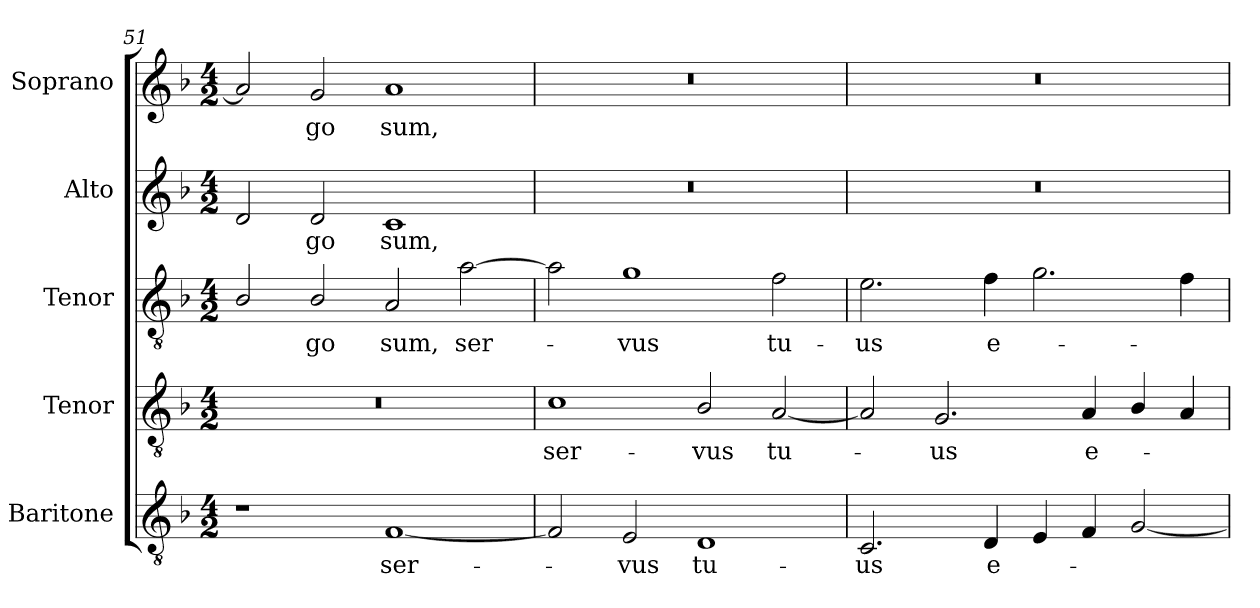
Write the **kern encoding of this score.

**kern	**text	**kern	**text	**kern	**text	**kern	**text	**kern	**text
*part5	*part5	*part4	*part4	*part3	*part3	*part2	*part2	*part1	*part1
*staff5	*staff5	*staff4	*staff4	*staff3	*staff3	*staff2	*staff2	*staff1	*staff1
*I"Baritone	*	*I"Tenor	*	*I"Tenor	*	*I"Alto	*	*I"Soprano	*
*I'T.	*	*I'T.	*	*I'T.	*	*I'A.	*	*I'S.	*
!!LO:LB:g=z
*clefGv2	*	*clefGv2	*	*clefGv2	*	*clefG2	*	*clefG2	*
*ITrd7c12	*	*ITrd7c12	*	*ITrd7c12	*	*	*	*	*
*k[b-]	*	*k[b-]	*	*k[b-]	*	*k[b-]	*	*k[b-]	*
*F:	*	*F:	*	*F:	*	*F:	*	*F:	*
*M4/2	*	*M4/2	*	*M4/2	*	*M4/2	*	*M4/2	*
=51	=51	=51	=51	=51	=51	=51	=51	=51	=51
!	!	!LO:N:vis=1	!	!	!	!	!	!	!
1r	.	0r	.	2BB-i/	.	2di/	.	2ai/]	.
!	!	!	!	!	!LO:LY:b:color=#000000	!	!	!	!
!	!	!	!	!	!	!	!LO:LY:b:color=#000000	!	!
!	!	!	!	!	!	!	!	!	!LO:LY:b:color=#000000
.	.	.	.	2BB-i/	-go	2di/	-go	2gi/	-go
!	!LO:LY:b:color=#000000	!	!	!	!	!	!	!	!
!	!	!	!	!	!LO:LY:b:color=#000000	!	!	!	!
!	!	!	!	!	!	!	!LO:LY:b:color=#000000	!	!
!	!	!	!	!	!	!	!	!	!LO:LY:b:color=#000000
[1FFi	ser-	.	.	2AAi/	sum,	1ci	sum,	1ai	sum,
!	!	!	!	!	!LO:LY:b:color=#000000	!	!	!	!
.	.	.	.	[2Ai\	ser-	.	.	.	.
=52	=52	=52	=52	=52	=52	=52	=52	=52	=52
!	!	!	!LO:LY:b:color=#000000	!	!	!LO:N:vis=1	!	!LO:N:vis=1	!
2FFi/]	.	1Ci	ser-	2Ai\]	.	0r	.	0r	.
!	!LO:LY:b:color=#000000	!	!	!	!	!	!	!	!
!	!	!	!	!	!LO:LY:b:color=#000000	!	!	!	!
2EEi/	-vus	.	.	1Gi	-vus	.	.	.	.
!	!LO:LY:b:color=#000000	!	!	!	!	!	!	!	!
!	!	!	!LO:LY:b:color=#000000	!	!	!	!	!	!
1DDi	tu-	2BB-i/	-vus	.	.	.	.	.	.
!	!	!	!LO:LY:b:color=#000000	!	!	!	!	!	!
!	!	!	!	!	!LO:LY:b:color=#000000	!	!	!	!
.	.	[2AAi/	tu-	2Fi\	tu-	.	.	.	.
=53	=53	=53	=53	=53	=53	=53	=53	=53	=53
!	!LO:LY:b:color=#000000	!	!	!	!	!	!	!	!
!	!	!	!	!	!LO:LY:b:color=#000000	!LO:N:vis=1	!	!LO:N:vis=1	!
2.CCi/	-us	2AAi/]	.	2.Ei\	-us	0r	.	0r	.
!	!	!	!LO:LY:b:color=#000000	!	!	!	!	!	!
.	.	2.GGi/	-us	.	.	.	.	.	.
!	!LO:LY:b:color=#000000	!	!	!	!	!	!	!	!
!	!	!	!	!	!LO:LY:b:color=#000000	!	!	!	!
4DDi/	e-	.	.	4Fi\	e-	.	.	.	.
4EEi/	.	.	.	2.Gi\	.	.	.	.	.
!	!	!	!LO:LY:b:color=#000000	!	!	!	!	!	!
4FFi/	.	4AAi/	e-	.	.	.	.	.	.
[2GGi/	.	4BB-i/	.	.	.	.	.	.	.
.	.	4AAi/	.	4Fi\	.	.	.	.	.
=	=	=	=	=	=	=	=	=	=
*-	*-	*-	*-	*-	*-	*-	*-	*-	*-
